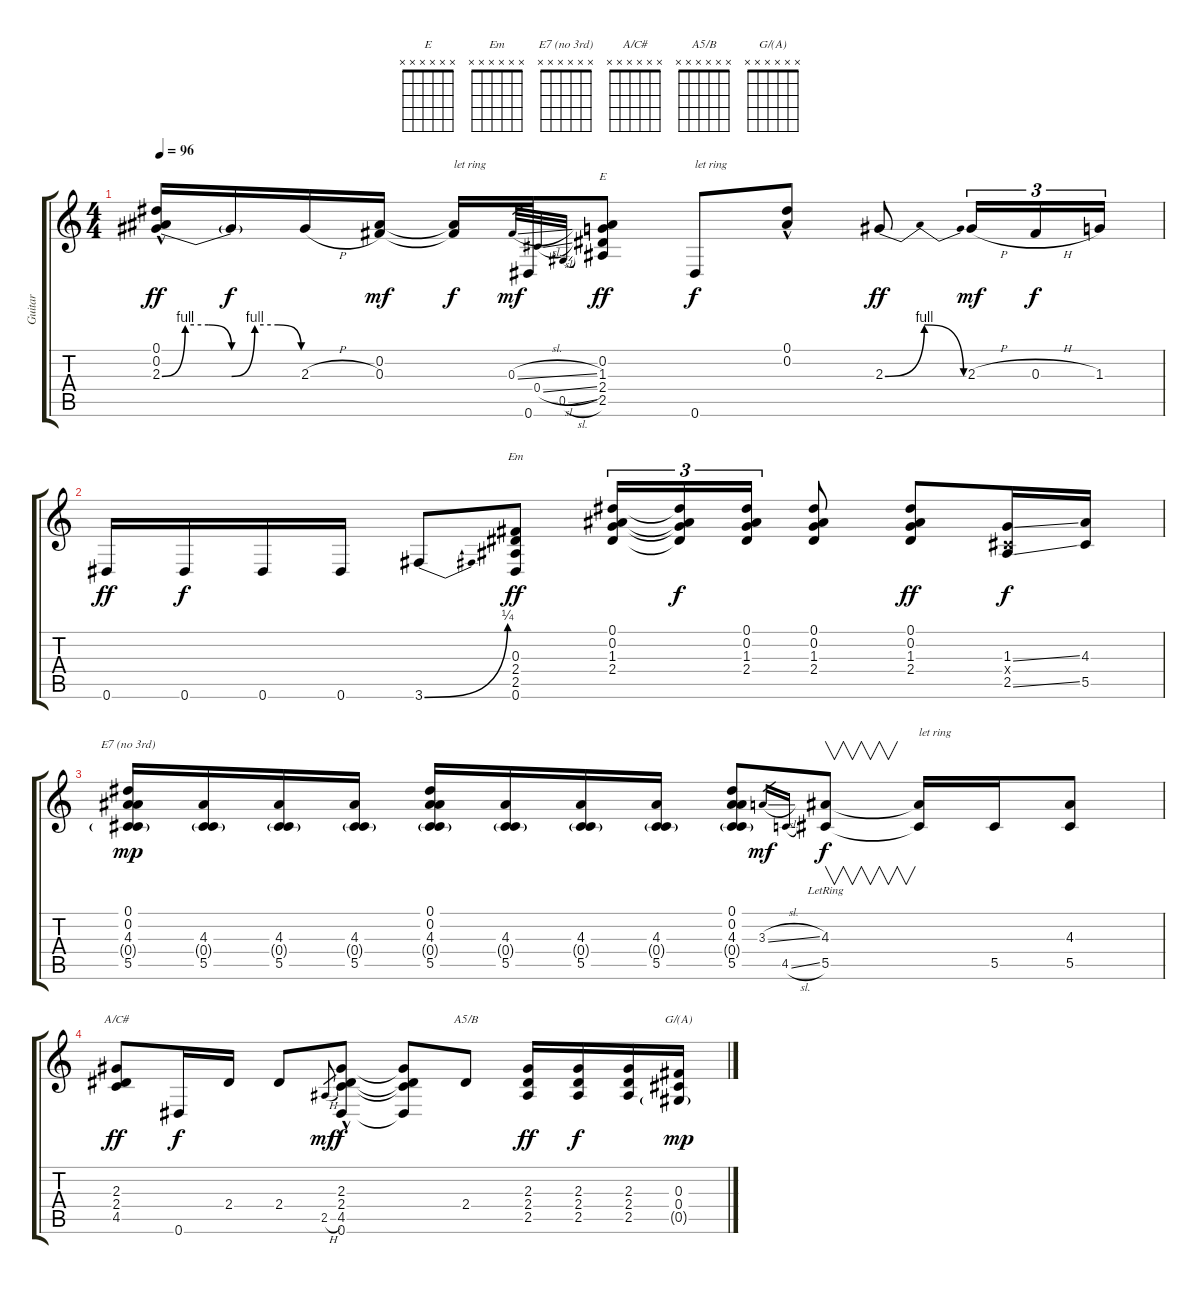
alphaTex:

\track ("Guitar" "Guitar") {instrument overdrivenguitar}
\staff {score tabs}
\tuning (Eb4 Bb3 Gb3 Db3 Ab2 Eb2) {hide}
\chord ("E" x x x x x x) {firstfret 0}
\chord ("Em" x x x x x x) {firstfret 0}
\chord ("E7 (no 3rd)" x x x x x x) {firstfret 0}
\chord ("A/C#" x x x x x x) {firstfret 0}
\chord ("A5/B" x x x x x x) {firstfret 0}
\chord ("G/(A)" x x x x x x) {firstfret 0}
\ts (4 4)
\tempo 96
\clef g2
\ks c
(0.1{hac} 0.2{hac} 2.3{be (custom 0 0 10 4 20 4 30 0 40 4 50 4 60 0)}).16{dy ff} 2.3{t}.16{dy f} 2.3{h}.16 (0.2 0.3).16{dy mf} (0.2{t} 0.3{t}).16{txt "let ring" dy f} 0.6.16 0.3{sl}.32{gr dy mf} 0.4{sl}.32{gr} 0.5{sl}.32{gr} (0.2 1.3 2.4 2.5).8{ch "E" dy ff} 0.6.8{txt "let ring" dy f} (0.1{hac} 0.2{hac}).8 2.3{be (bendrelease 0 0 15 4 30 4 60 0)}.8{dy ff} 2.3{h}.16{tu (3 2) dy mf} 0.3{h}.16{tu (3 2) dy f} 1.3.16{tu (3 2)} |
0.6.16{dy ff} 0.6.16{dy f} 0.6.16 0.6.16 3.6{be (bend 0 0 60 1)}.8 (0.3 2.4 2.5 0.6).8{ch "Em" dy ff} (0.1 0.2 1.3 2.4).16{tu (3 2)} (0.1{t} 0.2{t} 1.3{t} 2.4{t}).16{tu (3 2) dy f} (0.1 0.2 1.3 2.4).16{tu (3 2)} (0.1 0.2 1.3 2.4).8 (0.1 0.2 1.3 2.4).8{dy ff} (1.3{ss} 0.4{x} 2.5{ss}).16{dy f} (4.3 5.5).16 |
(0.1 0.2 4.3 0.4{g} 5.5).16{ch "E7 (no 3rd)" dy mp} (4.3 0.4{g} 5.5).16 (4.3 0.4{g} 5.5).16 (4.3 0.4{g} 5.5).16 (0.1 0.2 4.3 0.4{g} 5.5).16 (4.3 0.4{g} 5.5).16 (4.3 0.4{g} 5.5).16 (4.3 0.4{g} 5.5).16 (0.1 0.2 4.3 0.4{g} 5.5).8 3.3{sl}.16{gr dy mf} 4.5{sl}.16{gr} (4.3{lr} 5.5{lr}).8{v dy f} (4.3{t} 5.5{t}).16{txt "let ring"} 5.5.16 (4.3 5.5).8 |
(2.3 2.4 4.5).8{ch "A/C#" dy ff} 0.6.16{dy f} 2.4.16 2.4.8 2.5{h}.8{gr dy mf} (2.3{hac} 2.4 4.5{hac} 0.6).8{dy f} (2.3{t} 2.4{t} 4.5{t} 0.6{t}).8 2.4.8{ch "A5/B"} (2.3 2.4 2.5).16{dy ff} (2.3 2.4 2.5).16{dy f} (2.3 2.4 2.5).16 (0.3 0.4 0.5{g}).16{ch "G/(A)" dy mp}
